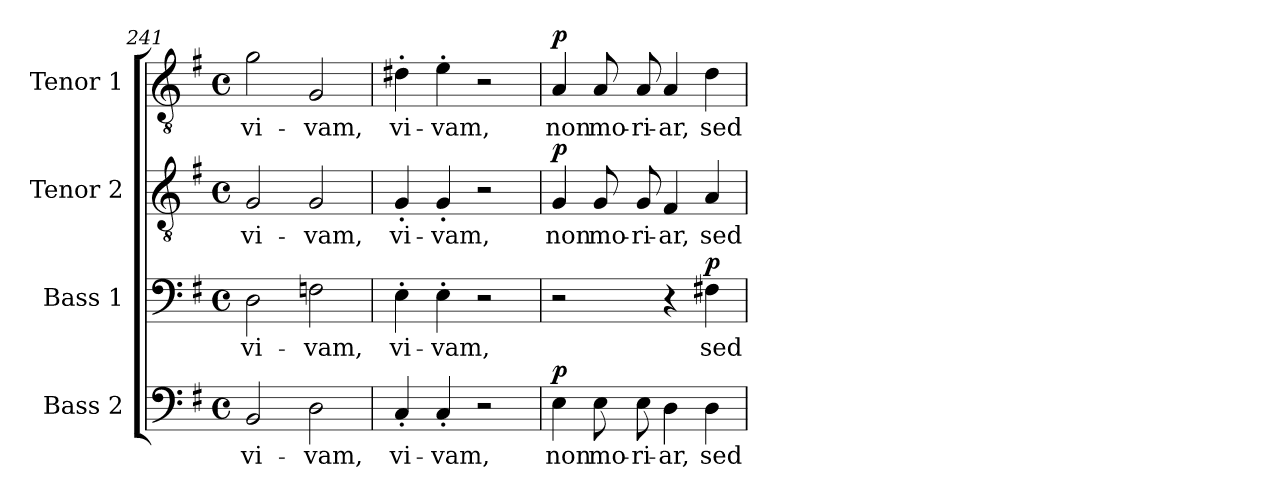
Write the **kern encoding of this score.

**kern	**text	**dynam	**kern	**text	**dynam	**kern	**text	**dynam	**kern	**text	**dynam
*part4	*part4	*part4	*part3	*part3	*part3	*part2	*part2	*part2	*part1	*part1	*part1
*staff4	*staff4	*staff4	*staff3	*staff3	*staff3	*staff2	*staff2	*staff2	*staff1	*staff1	*staff1
*I"Bass 2	*	*	*I"Bass 1	*	*	*I"Tenor 2	*	*	*I"Tenor 1	*	*
*I'B. 2	*	*	*I'B. 1	*	*	*I'T. 2	*	*	*I'T. 1	*	*
*clefF4	*	*	*clefF4	*	*	*clefGv2	*	*	*clefGv2	*	*
*k[f#]	*	*	*k[f#]	*	*	*k[f#]	*	*	*k[f#]	*	*
*G:	*	*	*G:	*	*	*G:	*	*	*G:	*	*
*M4/4	*	*	*M4/4	*	*	*M4/4	*	*	*M4/4	*	*
*met(c)	*	*	*met(c)	*	*	*met(c)	*	*	*met(c)	*	*
=241	=241	=241	=241	=241	=241	=241	=241	=241	=241	=241	=241
!	!LO:LY:b	!	!	!LO:LY:b	!	!	!LO:LY:b	!	!	!LO:LY:b	!
2BB/	vi-	.	2D\	vi-	.	2G/	vi-	.	2g\	vi-	.
!	!LO:LY:b	!	!	!LO:LY:b	!	!	!LO:LY:b	!	!	!LO:LY:b	!
2D\	-vam,	.	2Fn\	-vam,	.	2G/	-vam,	.	2G/	-vam,	.
=242	=242	=242	=242	=242	=242	=242	=242	=242	=242	=242	=242
!	!LO:LY:b	!	!	!LO:LY:b	!	!	!LO:LY:b	!	!	!LO:LY:b	!
4C'</	vi-	.	4E'>\	vi-	.	4G'</	vi-	.	4d#X'>\	vi-	.
!	!LO:LY:b	!	!	!LO:LY:b	!	!	!LO:LY:b	!	!	!LO:LY:b	!
4C'</	-vam,	.	4E'>\	-vam,	.	4G'</	-vam,	.	4e'>\	-vam,	.
2r	.	.	2r	.	.	2r	.	.	2r	.	.
=243	=243	=243	=243	=243	=243	=243	=243	=243	=243	=243	=243
!	!LO:LY:b	!LO:DY:a	!	!	!	!	!LO:LY:b	!LO:DY:a	!	!LO:LY:b	!LO:DY:a
4E\	non	p	2r	.	.	4G/	non	p	4A/	non	p
!	!LO:LY:b	!	!	!	!	!	!LO:LY:b	!	!	!LO:LY:b	!
8E\	mo-	.	.	.	.	8G/	mo-	.	8A/	mo-	.
!	!LO:LY:b	!	!	!	!	!	!LO:LY:b	!	!	!LO:LY:b	!
8E\	-ri-	.	.	.	.	8G/	-ri-	.	8A/	-ri-	.
!	!LO:LY:b	!	!	!	!	!	!LO:LY:b	!	!	!LO:LY:b	!
4D\	-ar,	.	4r	.	.	4F#/	-ar,	.	4A/	-ar,	.
!	!LO:LY:b	!	!	!LO:LY:b	!LO:DY:a	!	!LO:LY:b	!	!	!LO:LY:b	!
4D\	sed	.	4F#X\	sed	p	4A/	sed	.	4d\	sed	.
=	=	=	=	=	=	=	=	=	=	=	=
*-	*-	*-	*-	*-	*-	*-	*-	*-	*-	*-	*-
